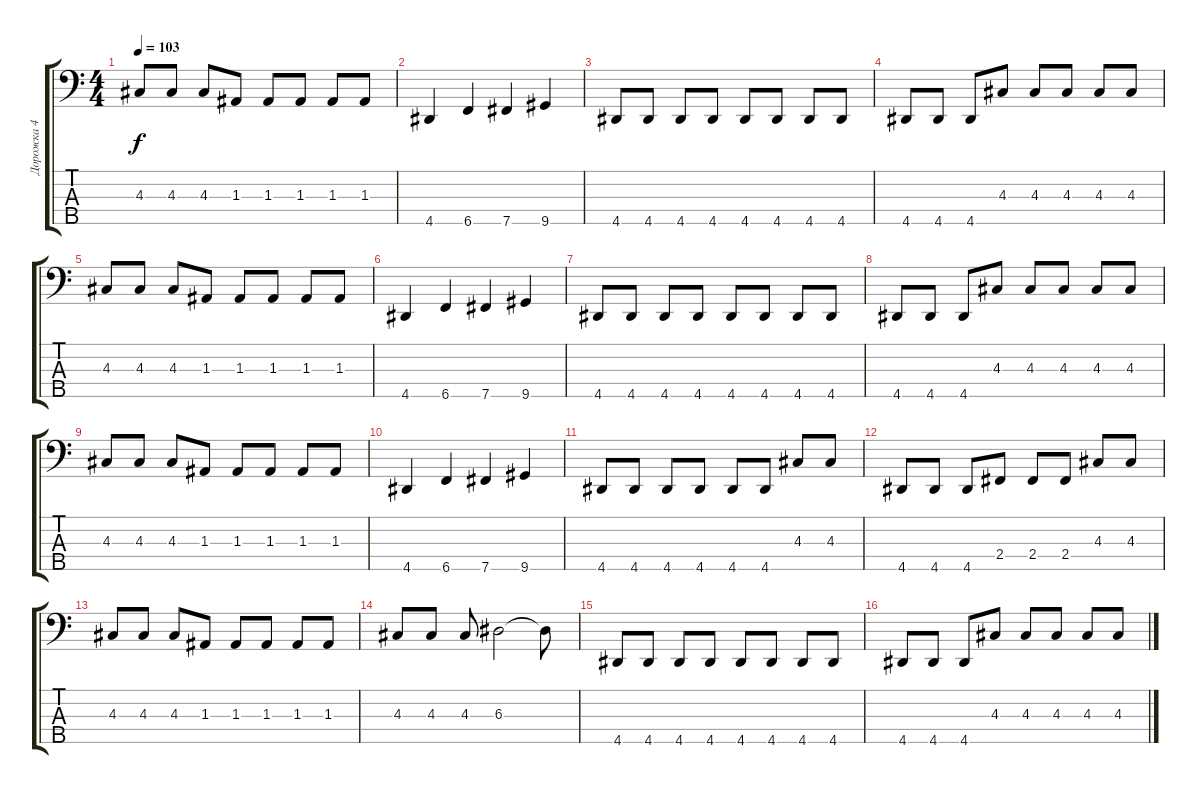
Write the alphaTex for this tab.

\track ("Дорожка 4" "Дорожка 4") {instrument electricbassfinger}
\staff {score tabs}
\tuning (G2 D2 A1 E1 B0) {hide}
\ts (4 4)
\tempo 103
\clef f4
\ks c
4.3.8{dy f} 4.3.8 4.3.8 1.3.8 1.3.8 1.3.8 1.3.8 1.3.8 |
4.5.4 6.5.4 7.5.4 9.5.4 |
4.5.8 4.5.8 4.5.8 4.5.8 4.5.8 4.5.8 4.5.8 4.5.8 |
4.5.8 4.5.8 4.5.8 4.3.8 4.3.8 4.3.8 4.3.8 4.3.8 |
4.3.8 4.3.8 4.3.8 1.3.8 1.3.8 1.3.8 1.3.8 1.3.8 |
4.5.4 6.5.4 7.5.4 9.5.4 |
4.5.8 4.5.8 4.5.8 4.5.8 4.5.8 4.5.8 4.5.8 4.5.8 |
4.5.8 4.5.8 4.5.8 4.3.8 4.3.8 4.3.8 4.3.8 4.3.8 |
4.3.8 4.3.8 4.3.8 1.3.8 1.3.8 1.3.8 1.3.8 1.3.8 |
4.5.4 6.5.4 7.5.4 9.5.4 |
4.5.8 4.5.8 4.5.8 4.5.8 4.5.8 4.5.8 4.3.8 4.3.8 |
4.5.8 4.5.8 4.5.8 2.4.8 2.4.8 2.4.8 4.3.8 4.3.8 |
4.3.8 4.3.8 4.3.8 1.3.8 1.3.8 1.3.8 1.3.8 1.3.8 |
4.3.8 4.3.8 4.3.8 6.3.2 6.3{t}.8 |
4.5.8 4.5.8 4.5.8 4.5.8 4.5.8 4.5.8 4.5.8 4.5.8 |
4.5.8 4.5.8 4.5.8 4.3.8 4.3.8 4.3.8 4.3.8 4.3.8
